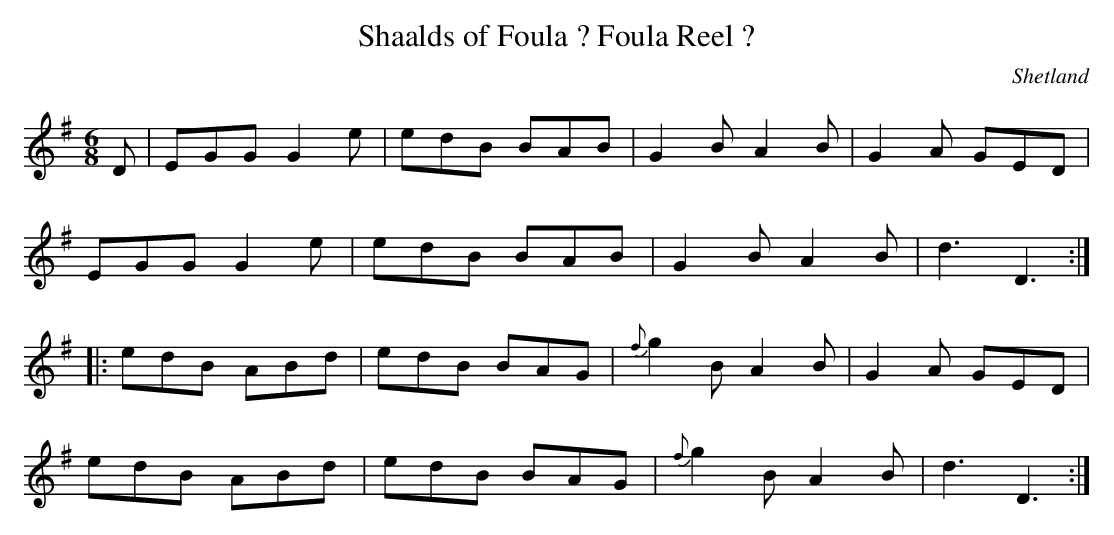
X:1
T:Shaalds of Foula ? Foula Reel ?
O:Shetland
M:6/8
L:1/8
K:G
D|EGG G2e|edB BAB|G2B A2B|G2A GED|!
EGG G2e|edB BAB|G2B A2B|d3 D3:|!
|:edB ABd|edB BAG|{f}g2B A2B|G2A GED|!
edB ABd|edB BAG|{f}g2B A2B|d3 D3:|!
